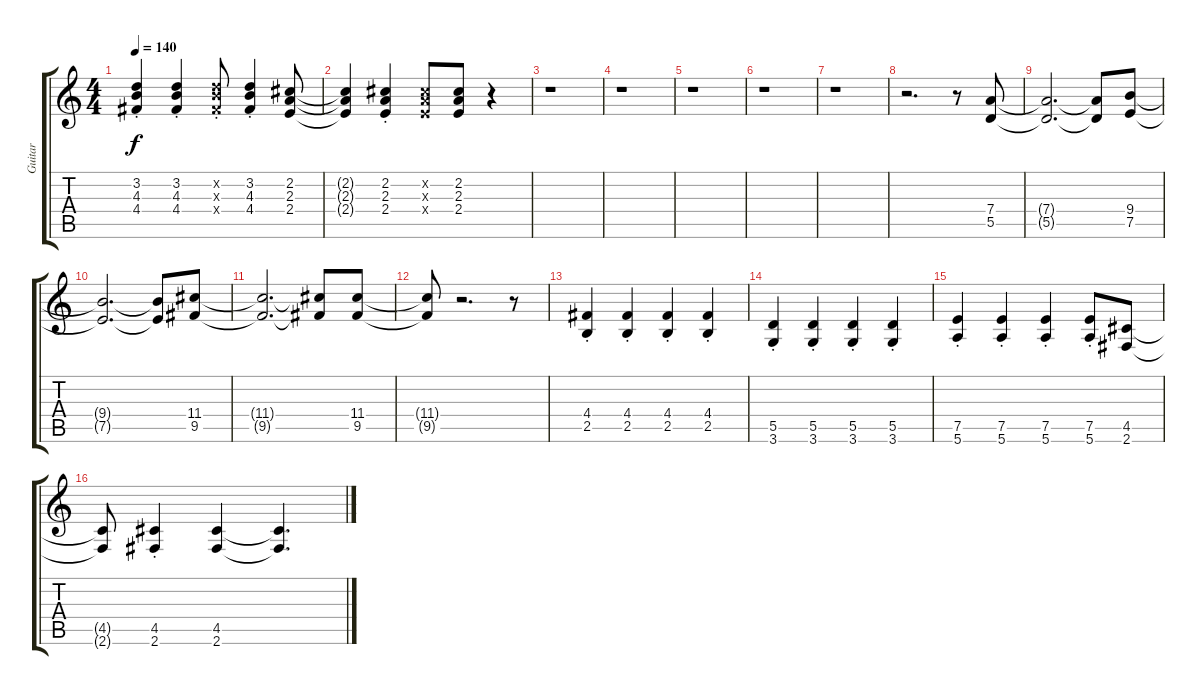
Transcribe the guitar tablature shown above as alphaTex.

\track ("Guitar" "Guitar") {instrument distortionguitar}
\staff {score tabs}
\tuning (E4 B3 G3 D3 A2 E2) {hide}
\ts (4 4)
\tempo 140
\clef g2
\ks c
(3.2{st} 4.3{st} 4.4{st}).4{dy f} (3.2{st} 4.3{st} 4.4{st}).4 (3.2{st x} 4.3{st x} 4.4{st x}).8 (3.2{st} 4.3{st} 4.4{st}).4 (2.2 2.3 2.4).8 |
(2.2{t} 2.3{t} 2.4{t}).4 (2.2{st} 2.3{st} 2.4{st}).4 (2.2{x} 2.3{x} 2.4{x}).8 (2.2 2.3 2.4).8 r.4 |
r.1 |
r.1 |
r.1 |
r.1 |
r.1 |
r.2{d} r.8 (7.4 5.5).8{volume 16} |
(7.4{t} 5.5{t}).2{d} (7.4{t} 5.5{t}).8 (9.4 7.5).8 |
(9.4{t} 7.5{t}).2{d} (9.4{t} 7.5{t}).8 (11.4 9.5).8 |
(11.4{t} 9.5{t}).2{d} (11.4{t} 9.5{t}).8 (11.4 9.5).8 |
(11.4{t} 9.5{t}).8 r.2{d} r.8 |
(4.4{st} 2.5{st}).4 (4.4{st} 2.5{st}).4 (4.4{st} 2.5{st}).4 (4.4{st} 2.5{st}).4 |
(5.5{st} 3.6{st}).4 (5.5{st} 3.6{st}).4 (5.5{st} 3.6{st}).4 (5.5{st} 3.6{st}).4 |
(7.5{st} 5.6{st}).4 (7.5{st} 5.6{st}).4 (7.5{st} 5.6{st}).4 (7.5{st} 5.6{st}).8 (4.5 2.6).8 |
(4.5{t} 2.6{t}).8 (4.5{st} 2.6{st}).4 (4.5 2.6).4 (4.5{t} 2.6{t}).4{d}
